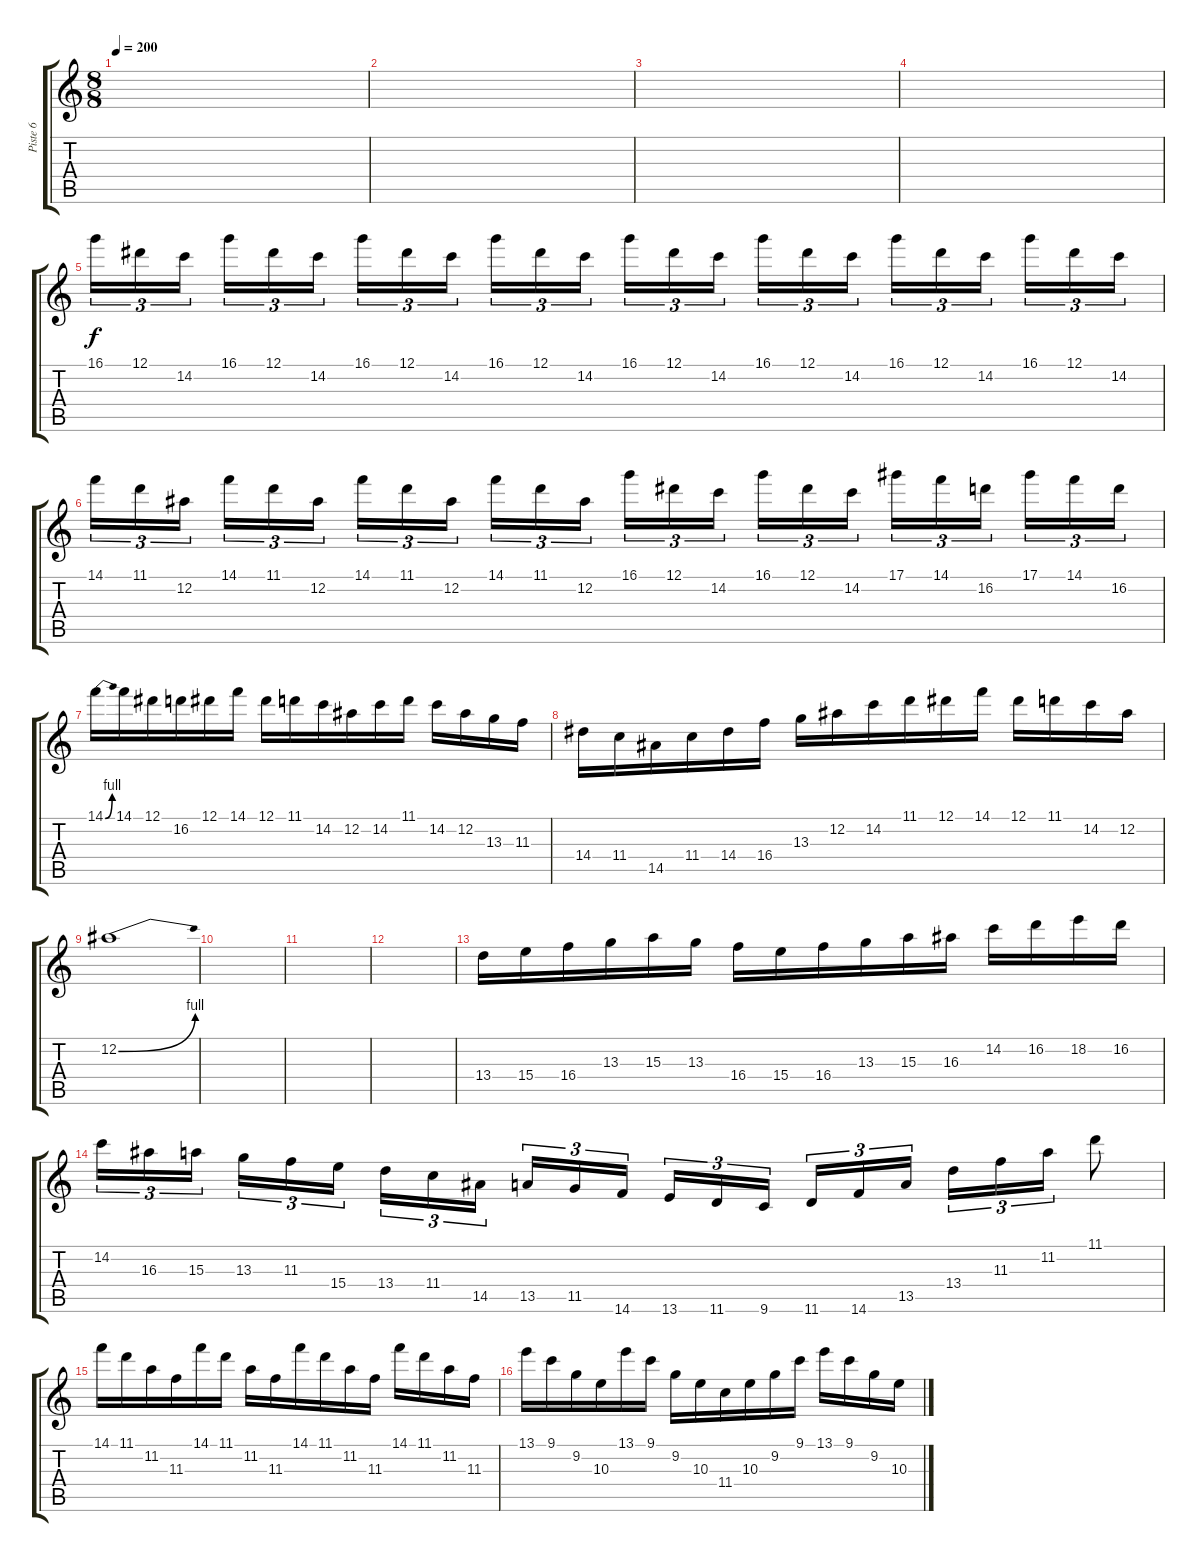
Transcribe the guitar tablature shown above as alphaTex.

\track ("Piste 6" "Piste 6") {instrument distortionguitar}
\staff {score tabs}
\tuning (Eb4 Bb3 Gb3 Db3 Ab2 Eb2) {hide}
\ts (8 8)
\tempo 200
\clef g2
\ks c
|
|
|
|
16.1.16{tu (3 2)} 12.1.16{tu (3 2)} 14.2.16{tu (3 2)} 16.1.16{tu (3 2)} 12.1.16{tu (3 2)} 14.2.16{tu (3 2)} 16.1.16{tu (3 2)} 12.1.16{tu (3 2)} 14.2.16{tu (3 2)} 16.1.16{tu (3 2)} 12.1.16{tu (3 2)} 14.2.16{tu (3 2)} 16.1.16{tu (3 2)} 12.1.16{tu (3 2)} 14.2.16{tu (3 2)} 16.1.16{tu (3 2)} 12.1.16{tu (3 2)} 14.2.16{tu (3 2)} 16.1.16{tu (3 2)} 12.1.16{tu (3 2)} 14.2.16{tu (3 2)} 16.1.16{tu (3 2)} 12.1.16{tu (3 2)} 14.2.16{tu (3 2)} |
14.1.16{tu (3 2)} 11.1.16{tu (3 2)} 12.2.16{tu (3 2)} 14.1.16{tu (3 2)} 11.1.16{tu (3 2)} 12.2.16{tu (3 2)} 14.1.16{tu (3 2)} 11.1.16{tu (3 2)} 12.2.16{tu (3 2)} 14.1.16{tu (3 2)} 11.1.16{tu (3 2)} 12.2.16{tu (3 2)} 16.1.16{tu (3 2)} 12.1.16{tu (3 2)} 14.2.16{tu (3 2)} 16.1.16{tu (3 2)} 12.1.16{tu (3 2)} 14.2.16{tu (3 2)} 17.1.16{tu (3 2)} 14.1.16{tu (3 2)} 16.2.16{tu (3 2)} 17.1.16{tu (3 2)} 14.1.16{tu (3 2)} 16.2.16{tu (3 2)} |
14.1{be (bend 0 0 60 4)}.16 14.1.16 12.1.16 16.2.16 12.1.16 14.1.16 12.1.16 11.1.16 14.2.16 12.2.16 14.2.16 11.1.16 14.2.16 12.2.16 13.3.16 11.3.16 |
14.4.16 11.4.16 14.5.16 11.4.16 14.4.16 16.4.16 13.3.16 12.2.16 14.2.16 11.1.16 12.1.16 14.1.16 12.1.16 11.1.16 14.2.16 12.2.16 |
12.2{be (bend 0 0 60 4)}.1 |
|
|
|
13.4.16 15.4.16 16.4.16 13.3.16 15.3.16 13.3.16 16.4.16 15.4.16 16.4.16 13.3.16 15.3.16 16.3.16 14.2.16 16.2.16 18.2.16 16.2.16 |
14.2.16{tu (3 2)} 16.3.16{tu (3 2)} 15.3.16{tu (3 2)} 13.3.16{tu (3 2)} 11.3.16{tu (3 2)} 15.4.16{tu (3 2)} 13.4.16{tu (3 2)} 11.4.16{tu (3 2)} 14.5.16{tu (3 2)} 13.5.16{tu (3 2)} 11.5.16{tu (3 2)} 14.6.16{tu (3 2)} 13.6.16{tu (3 2)} 11.6.16{tu (3 2)} 9.6.16{tu (3 2)} 11.6.16{tu (3 2)} 14.6.16{tu (3 2)} 13.5.16{tu (3 2)} 13.4.16{tu (3 2)} 11.3.16{tu (3 2)} 11.2.16{tu (3 2)} 11.1.8 |
14.1.16 11.1.16 11.2.16 11.3.16 14.1.16 11.1.16 11.2.16 11.3.16 14.1.16 11.1.16 11.2.16 11.3.16 14.1.16 11.1.16 11.2.16 11.3.16 |
13.1.16 9.1.16 9.2.16 10.3.16 13.1.16 9.1.16 9.2.16 10.3.16 11.4.16 10.3.16 9.2.16 9.1.16 13.1.16 9.1.16 9.2.16 10.3.16
